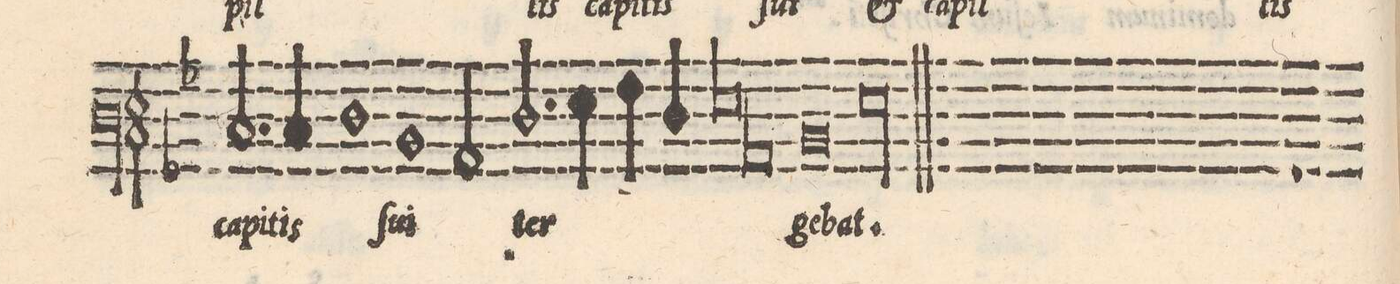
**kern	**text
*I"BASSVS	*
*clefF3	*
*k[b-]	*
*met(C|)	*
*M2/1	*
2.E/	ca-
4E/	-pi-
=58-	=58-
1F	-tis
1D	ſu-
=59-	=59-
2C/	-i
2.F/	ter-
4G\	.
4A\	.
4F/	.
=60-	=60-
*lig	*
1G	.
1C	.
*Xlig	*
=61-	=61-
0D	-ge-
=62-	=62-
0Gl	-bat.
==	==
*-	*-
